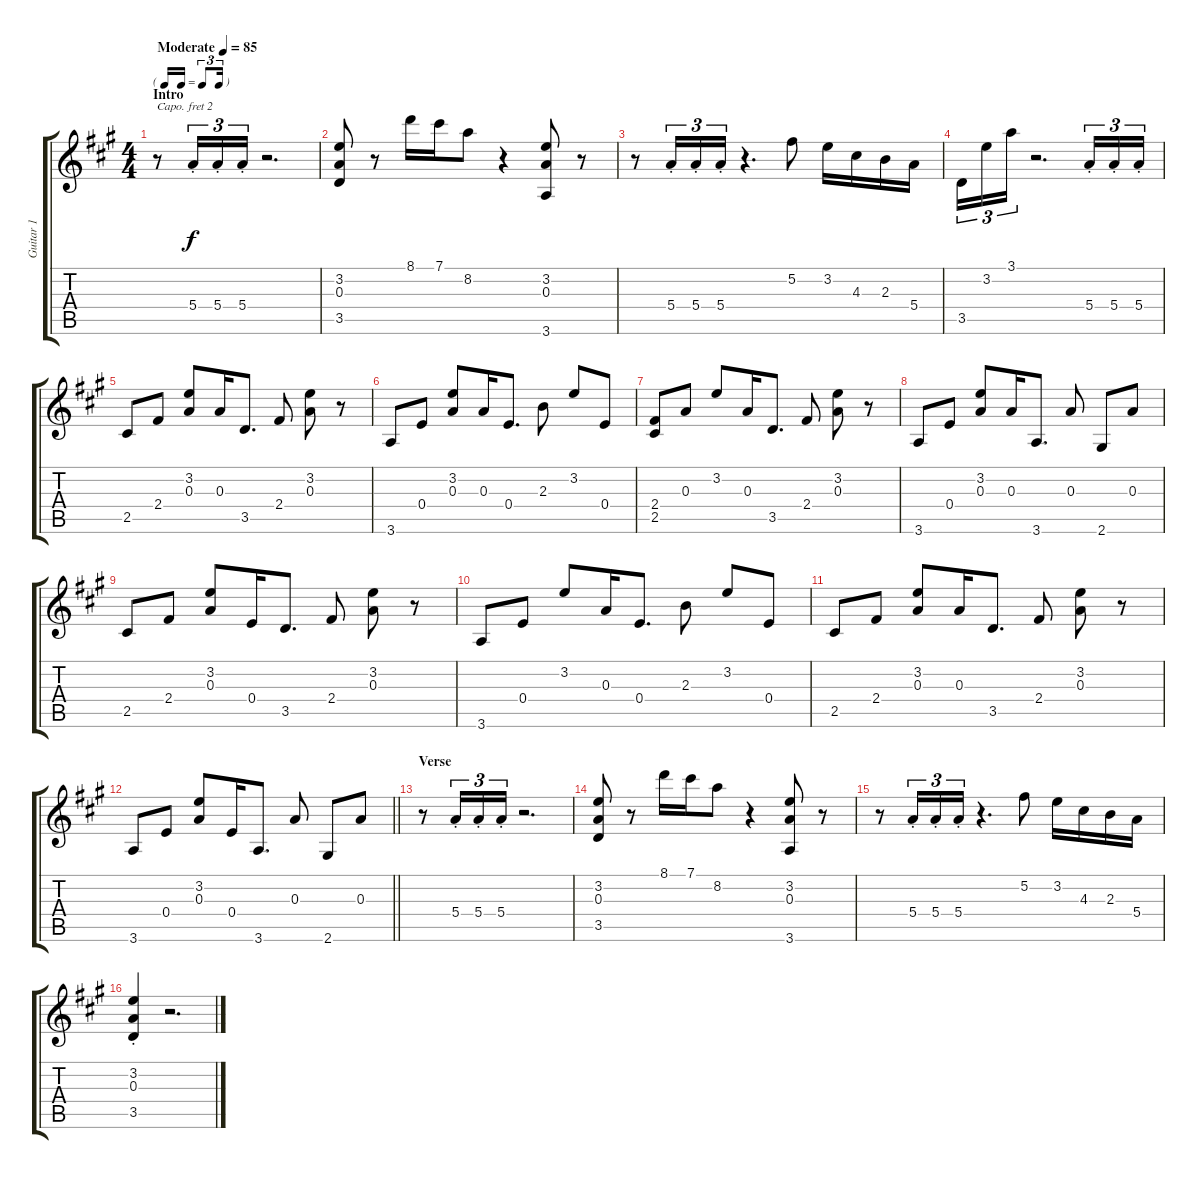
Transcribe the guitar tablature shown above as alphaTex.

\track ("Guitar 1" "Guitar 1") {instrument electricguitarclean}
\staff {score tabs}
\capo 2
\tuning (E4 B3 G3 D3 A2 E2) {hide}
\ts (4 4)
\tf triplet16th
\section ("" "Intro")
\tempo (85 "Moderate")
\clef g2
\ks a
r.8{dy f instrument electricguitarclean} 5.4{st}.16{tu (3 2)} 5.4{st}.16{tu (3 2)} 5.4{st}.16{tu (3 2)} r.2{d} |
(3.2 0.3 3.5).8 r.8 8.1.16 7.1.16 8.2.8 r.4 (3.2 0.3 3.6).8 r.8 |
r.8 5.4{st}.16{tu (3 2)} 5.4{st}.16{tu (3 2)} 5.4{st}.16{tu (3 2)} r.4{d} 5.2.8 3.2.16 4.3.16 2.3.16 5.4.16 |
3.5.16{tu (3 2)} 3.2.16{tu (3 2)} 3.1.16{tu (3 2)} r.2{d} 5.4{st}.16{tu (3 2)} 5.4{st}.16{tu (3 2)} 5.4{st}.16{tu (3 2)} |
2.5.8 2.4.8 (3.2 0.3).8 0.3.16 3.5.8{d} 2.4.8 (3.2 0.3).8 r.8 |
3.6.8 0.4.8 (3.2 0.3).8 0.3.16 0.4.8{d} 2.3.8 3.2.8 0.4.8 |
(2.4 2.5).8 0.3.8 3.2.8 0.3.16 3.5.8{d} 2.4.8 (3.2 0.3).8 r.8 |
3.6.8 0.4.8 (3.2 0.3).8 0.3.16 3.6.8{d} 0.3.8 2.6.8 0.3.8 |
2.5.8 2.4.8 (3.2 0.3).8 0.4.16 3.5.8{d} 2.4.8 (3.2 0.3).8 r.8 |
3.6.8 0.4.8 3.2.8 0.3.16 0.4.8{d} 2.3.8 3.2.8 0.4.8 |
2.5.8 2.4.8 (3.2 0.3).8 0.3.16 3.5.8{d} 2.4.8 (3.2 0.3).8 r.8 |
\barLineRight lightlight
3.6.8 0.4.8 (3.2 0.3).8 0.4.16 3.6.8{d} 0.3.8 2.6.8 0.3.8 |
\section ("" "Verse")
r.8 5.4{st}.16{tu (3 2)} 5.4{st}.16{tu (3 2)} 5.4{st}.16{tu (3 2)} r.2{d} |
(3.2 0.3 3.5).8 r.8 8.1.16 7.1.16 8.2.8 r.4 (3.2 0.3 3.6).8 r.8 |
r.8 5.4{st}.16{tu (3 2)} 5.4{st}.16{tu (3 2)} 5.4{st}.16{tu (3 2)} r.4{d} 5.2.8 3.2.16 4.3.16 2.3.16 5.4.16 |
(3.2{st} 0.3{st} 3.5{st}).4 r.2{d}
